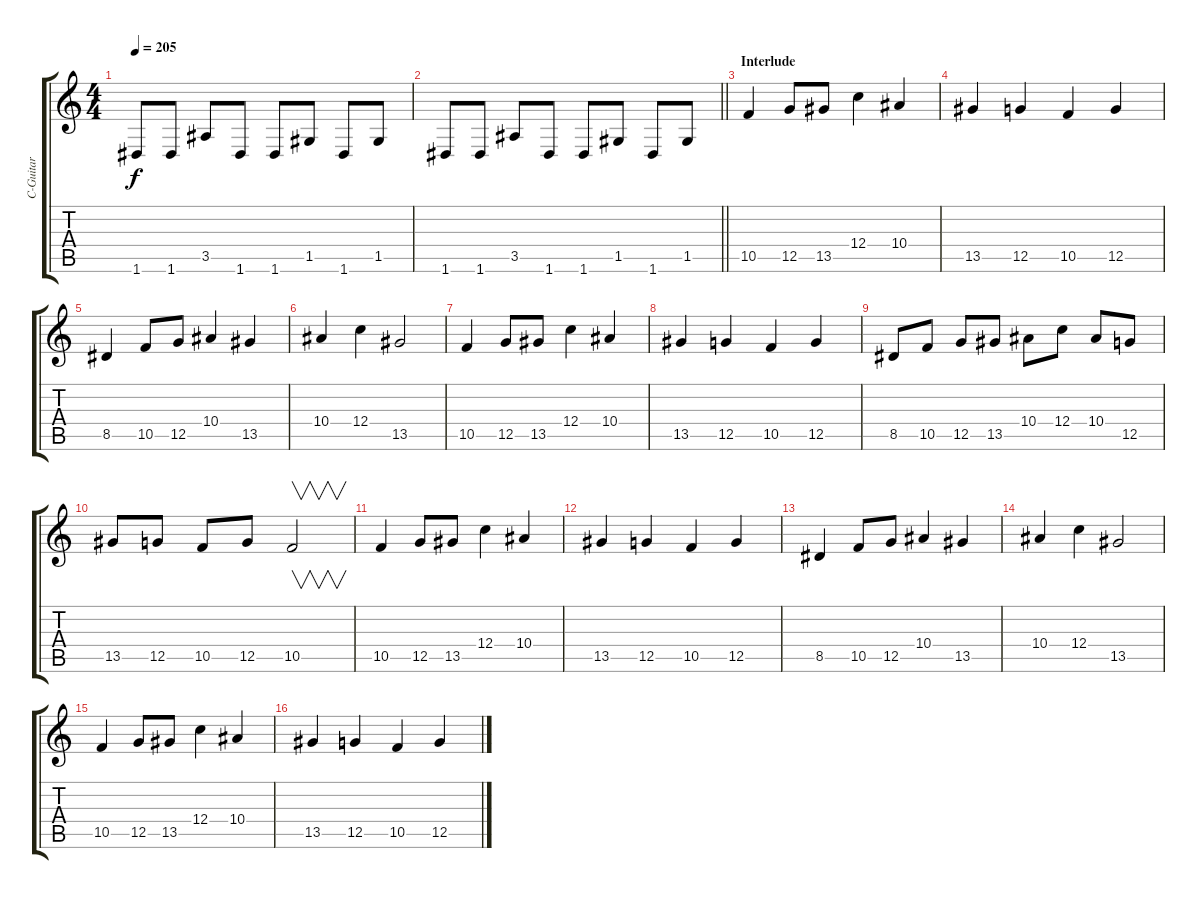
\track ("C-Guitar" "C-Guitar") {instrument distortionguitar}
\staff {score tabs}
\tuning (D4 A3 F3 C3 G2 D2) {hide}
\ts (4 4)
\tempo 205
\clef g2
\ks c
1.6.8{dy f} 1.6.8 3.5.8 1.6.8 1.6.8 1.5.8 1.6.8 1.5.8 |
\barLineRight lightlight
1.6.8 1.6.8 3.5.8 1.6.8 1.6.8 1.5.8 1.6.8 1.5.8 |
\section ("" "Interlude")
10.5.4 12.5.8 13.5.8 12.4.4 10.4.4 |
13.5.4 12.5.4 10.5.4 12.5.4 |
8.5.4 10.5.8 12.5.8 10.4.4 13.5.4 |
10.4.4 12.4.4 13.5.2 |
10.5.4 12.5.8 13.5.8 12.4.4 10.4.4 |
13.5.4 12.5.4 10.5.4 12.5.4 |
8.5.8 10.5.8 12.5.8 13.5.8 10.4.8 12.4.8 10.4.8 12.5.8 |
13.5.8 12.5.8 10.5.8 12.5.8 10.5.2{v} |
10.5.4 12.5.8 13.5.8 12.4.4 10.4.4 |
13.5.4 12.5.4 10.5.4 12.5.4 |
8.5.4 10.5.8 12.5.8 10.4.4 13.5.4 |
10.4.4 12.4.4 13.5.2 |
10.5.4 12.5.8 13.5.8 12.4.4 10.4.4 |
13.5.4 12.5.4 10.5.4 12.5.4
